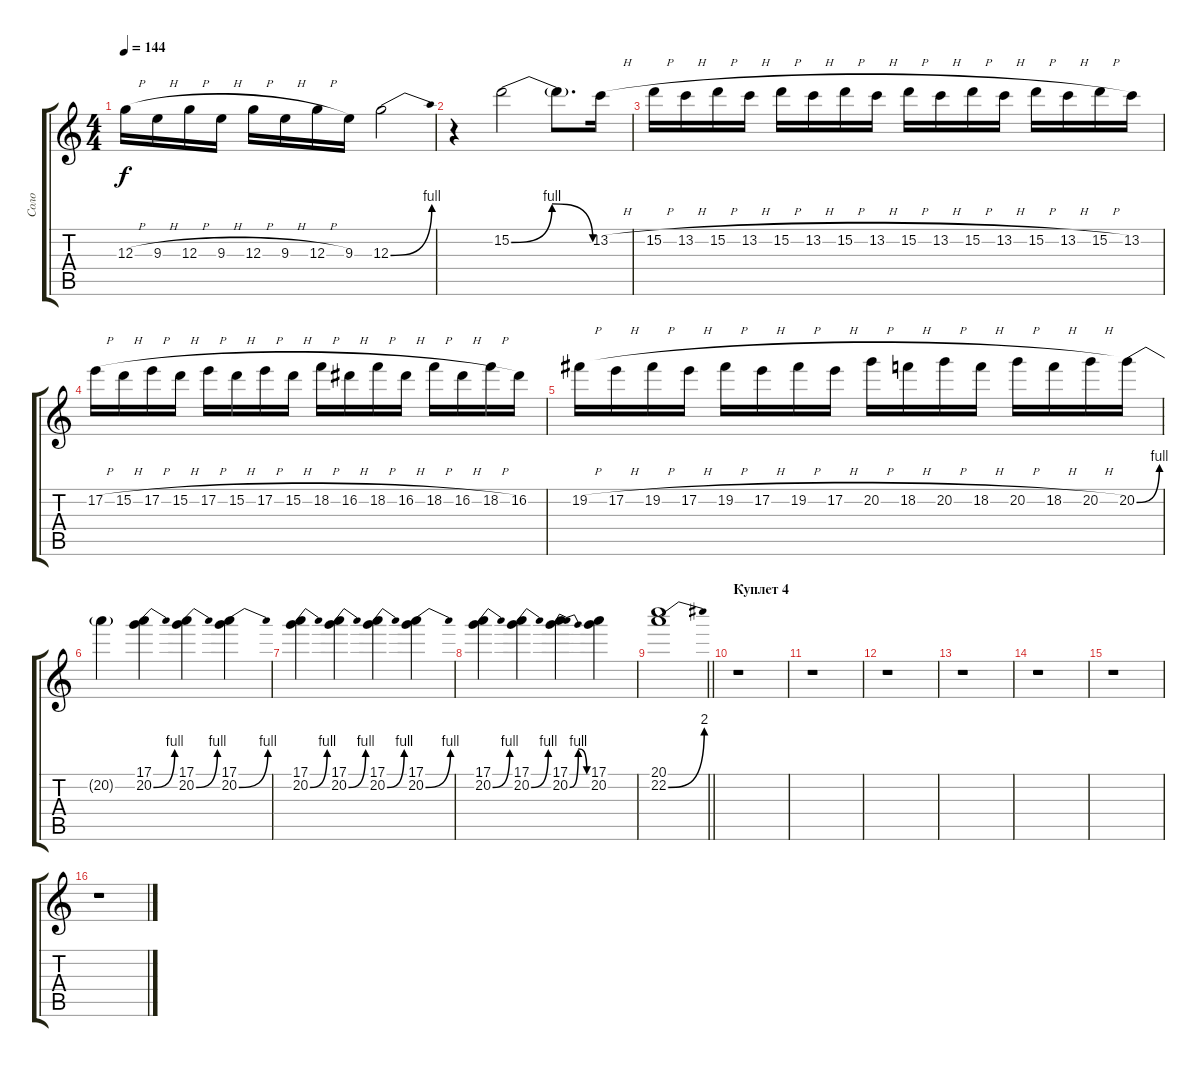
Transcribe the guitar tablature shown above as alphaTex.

\track ("Соло" "Соло") {instrument overdrivenguitar}
\staff {score tabs}
\tuning (E4 B3 G3 D3 A2 E2) {hide}
\ts (4 4)
\tempo 144
\clef g2
\ks c
12.3{h}.16{dy f} 9.3{h}.16 12.3{h}.16 9.3{h}.16 12.3{h}.16 9.3{h}.16 12.3{h}.16 9.3.16 12.3{be (bend 0 0 60 4)}.2 |
r.4 15.2{be (bendrelease 0 0 10 4 45 4 60 0)}.2 15.2{t}.8{d} 13.2{h}.16 |
15.2{h}.16 13.2{h}.16 15.2{h}.16 13.2{h}.16 15.2{h}.16 13.2{h}.16 15.2{h}.16 13.2{h}.16 15.2{h}.16 13.2{h}.16 15.2{h}.16 13.2{h}.16 15.2{h}.16 13.2{h}.16 15.2{h}.16 13.2.16 |
17.2{h}.16 15.2{h}.16 17.2{h}.16 15.2{h}.16 17.2{h}.16 15.2{h}.16 17.2{h}.16 15.2{h}.16 18.2{h}.16 16.2{h}.16 18.2{h}.16 16.2{h}.16 18.2{h}.16 16.2{h}.16 18.2{h}.16 16.2.16 |
19.2{h}.16 17.2{h}.16 19.2{h}.16 17.2{h}.16 19.2{h}.16 17.2{h}.16 19.2{h}.16 17.2{h}.16 20.2{h}.16 18.2{h}.16 20.2{h}.16 18.2{h}.16 20.2{h}.16 18.2{h}.16 20.2{h}.16 20.2{be (bend 0 0 60 4)}.16 |
20.2{t}.4 (17.1 20.2{be (bend 0 0 60 4)}).4 (17.1 20.2{be (bend 0 0 60 4)}).4 (17.1 20.2{be (bend 0 0 60 4)}).4 |
(17.1 20.2{be (bend 0 0 60 4)}).4 (17.1 20.2{be (bend 0 0 60 4)}).4 (17.1 20.2{be (bend 0 0 60 4)}).4 (17.1 20.2{be (bend 0 0 60 4)}).4 |
(17.1 20.2{be (bend 0 0 60 4)}).4 (17.1 20.2{be (bend 0 0 60 4)}).4 (17.1 20.2{be (bendrelease 0 0 10 4 45 4 60 0)}).4 (17.1 20.2).4 |
\barLineRight lightlight
(20.1 22.2{be (bend 0 0 60 8)}).1 |
\section ("" "Куплет 4")
r.1 |
r.1 |
r.1 |
r.1 |
r.1 |
r.1 |
r.1
